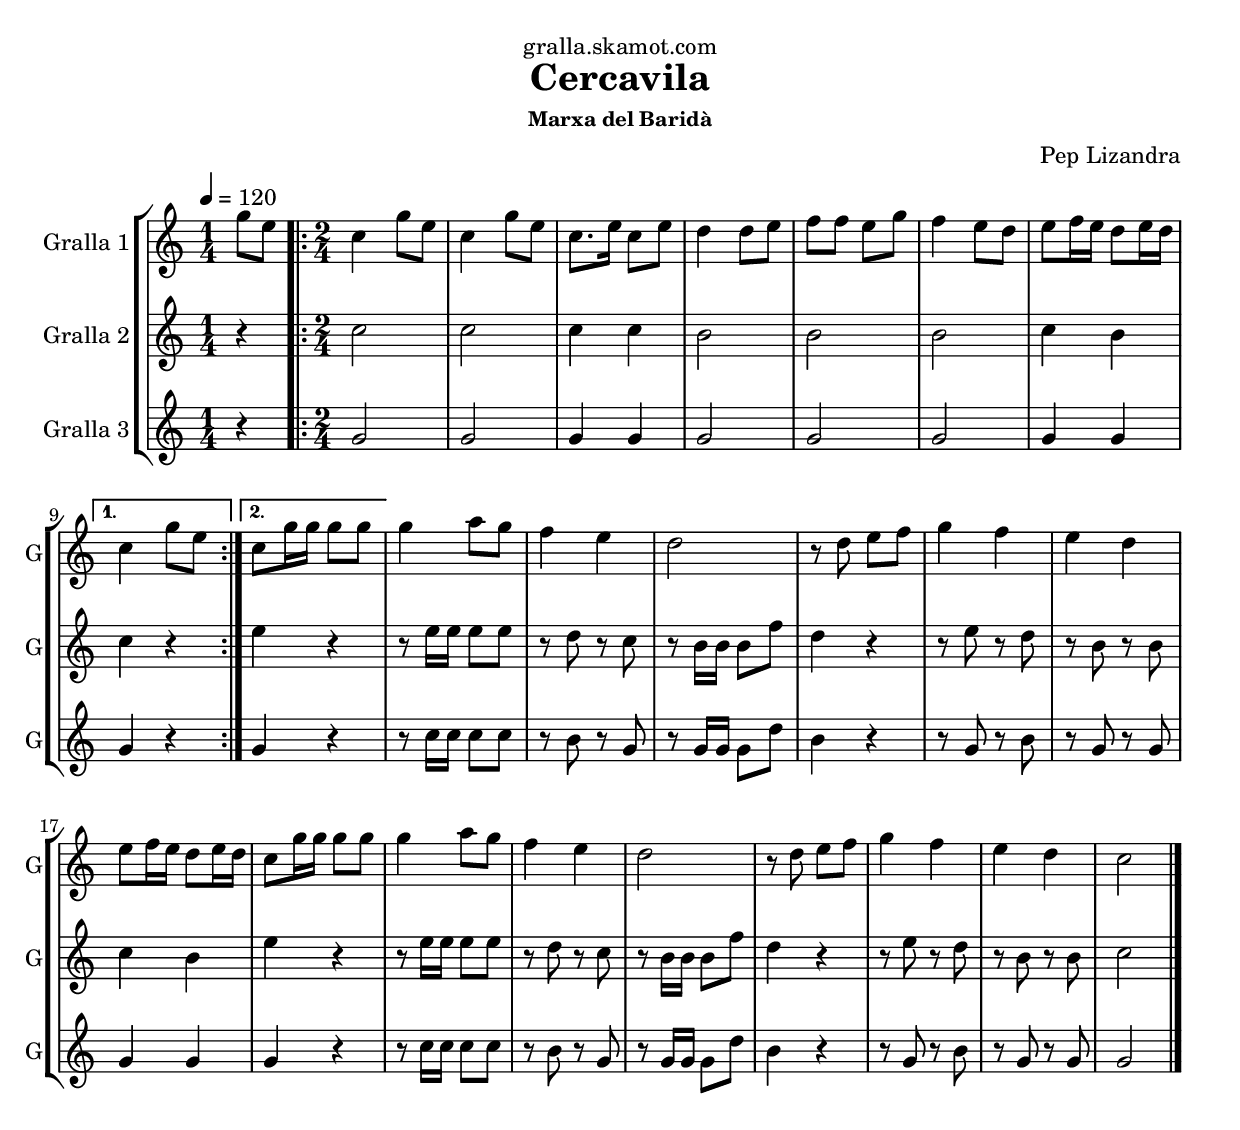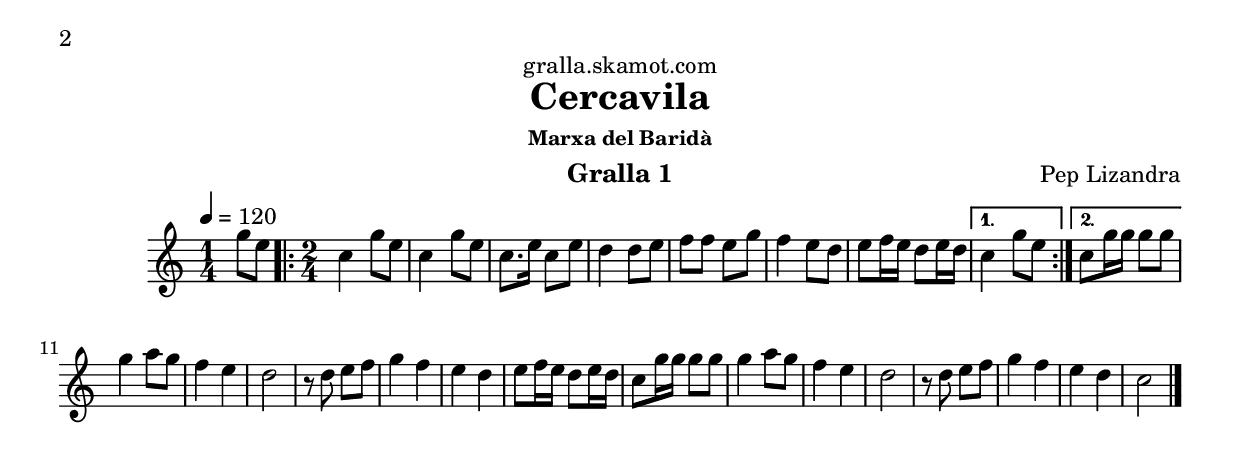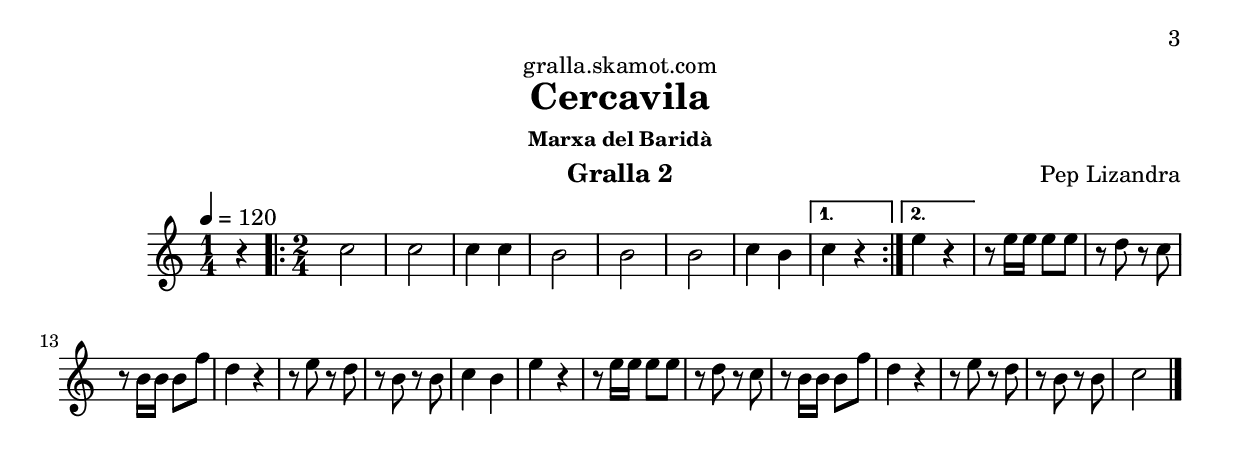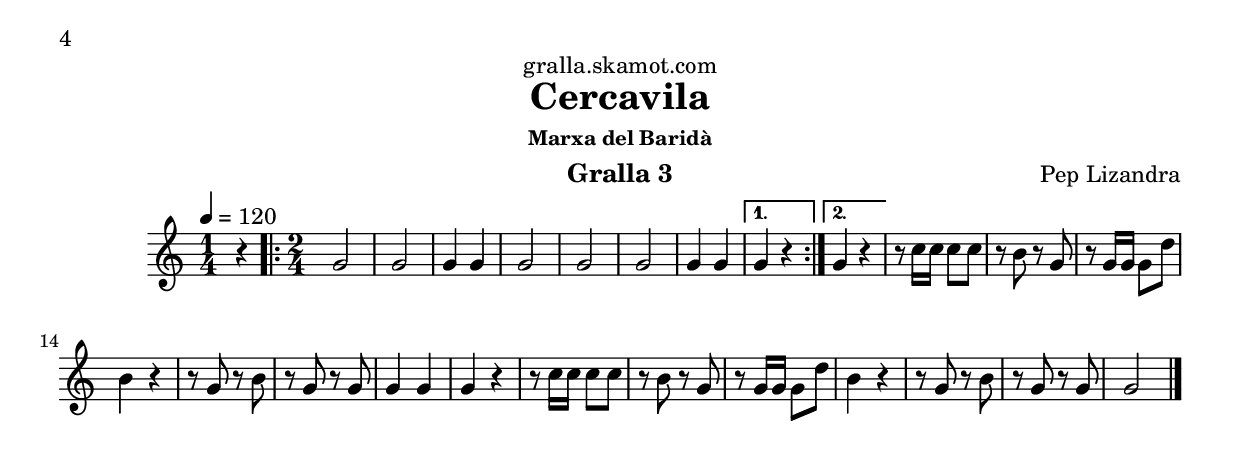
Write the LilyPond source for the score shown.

\version "2.16.2"

\header {
  dedication="gralla.skamot.com"
  title="Cercavila"
  subtitle=""
  subsubtitle="Marxa del Baridà"
  poet=""
  meter=""
  piece=""
  composer="Pep Lizandra"
  arranger=""
  opus=""
  instrument=""
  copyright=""
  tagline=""
}

liniaroAa =
\relative g''
{
  \tempo 4=120
  \clef treble
  \key c \major
  \time 1/4
  g8 e  |
  \time 2/4   \repeat volta 2 { c4 g'8 e  |
  c4 g'8 e  |
  c8. e16 c8 e  |
  %05
  d4 d8 e  |
  f8 f e g  |
  f4 e8 d  |
  e8 f16 e d8 e16 d }
  \alternative { { c4 g'8 e }
  %10
  { c8 g'16 g g8 g } }
  g4 a8 g  |
  f4 e  |
  d2  |
  r8 d e f  |
  %15
  g4 f  |
  e4 d  |
  e8 f16 e d8 e16 d  |
  c8 g'16 g g8 g  |
  g4 a8 g  |
  %20
  f4 e  |
  d2  |
  r8 d e f  |
  g4 f  |
  e4 d  |
  %25
  c2  \bar "|."
}

liniaroAb =
\relative c''
{
  \tempo 4=120
  \clef treble
  \key c \major
  \time 1/4
  r4  |
  \time 2/4   \repeat volta 2 { c2  |
  c2  |
  c4 c  |
  %05
  b2  |
  b2  |
  b2  |
  c4 b }
  \alternative { { c4 r }
  %10
  { e4 r } }
  r8 e16 e e8 e  |
  r8 d r c  |
  r8 b16 b b8 f'  |
  d4 r  |
  %15
  r8 e r d  |
  r8 b r b  |
  c4 b  |
  e4 r  |
  r8 e16 e e8 e  |
  %20
  r8 d r c  |
  r8 b16 b b8 f'  |
  d4 r  |
  r8 e r d  |
  r8 b r b  |
  %25
  c2  \bar "|."
}

liniaroAc =
\relative g'
{
  \tempo 4=120
  \clef treble
  \key c \major
  \time 1/4
  r4  |
  \time 2/4   \repeat volta 2 { g2  |
  g2  |
  g4 g  |
  %05
  g2  |
  g2  |
  g2  |
  g4 g }
  \alternative { { g4 r }
  %10
  { g4 r } }
  r8 c16 c c8 c  |
  r8 b r g  |
  r8 g16 g g8 d'  |
  b4 r  |
  %15
  r8 g r b  |
  r8 g r g  |
  g4 g  |
  g4 r  |
  r8 c16 c c8 c  |
  %20
  r8 b r g  |
  r8 g16 g g8 d'  |
  b4 r  |
  r8 g r b  |
  r8 g r g  |
  %25
  g2  \bar "|."
}

\bookpart {
  \score {
    \new StaffGroup {
      \override Score.RehearsalMark #'self-alignment-X = #LEFT
      <<
        \new Staff \with {instrumentName = #"Gralla 1" shortInstrumentName = #"G"} \liniaroAa
        \new Staff \with {instrumentName = #"Gralla 2" shortInstrumentName = #"G"} \liniaroAb
        \new Staff \with {instrumentName = #"Gralla 3" shortInstrumentName = #"G"} \liniaroAc
      >>
    }
    \layout {}
  }
  \score { \unfoldRepeats
    \new StaffGroup {
      \override Score.RehearsalMark #'self-alignment-X = #LEFT
      <<
        \new Staff \with {instrumentName = #"Gralla 1" shortInstrumentName = #"G"} \liniaroAa
        \new Staff \with {instrumentName = #"Gralla 2" shortInstrumentName = #"G"} \liniaroAb
        \new Staff \with {instrumentName = #"Gralla 3" shortInstrumentName = #"G"} \liniaroAc
      >>
    }
    \midi {
      \set Staff.midiInstrument = "oboe"
      \set DrumStaff.midiInstrument = "drums"
    }
  }
}

\bookpart {
  \header {instrument="Gralla 1"}
  \score {
    \new StaffGroup {
      \override Score.RehearsalMark #'self-alignment-X = #LEFT
      <<
        \new Staff \liniaroAa
      >>
    }
    \layout {}
  }
  \score { \unfoldRepeats
    \new StaffGroup {
      \override Score.RehearsalMark #'self-alignment-X = #LEFT
      <<
        \new Staff \liniaroAa
      >>
    }
    \midi {
      \set Staff.midiInstrument = "oboe"
      \set DrumStaff.midiInstrument = "drums"
    }
  }
}

\bookpart {
  \header {instrument="Gralla 2"}
  \score {
    \new StaffGroup {
      \override Score.RehearsalMark #'self-alignment-X = #LEFT
      <<
        \new Staff \liniaroAb
      >>
    }
    \layout {}
  }
  \score { \unfoldRepeats
    \new StaffGroup {
      \override Score.RehearsalMark #'self-alignment-X = #LEFT
      <<
        \new Staff \liniaroAb
      >>
    }
    \midi {
      \set Staff.midiInstrument = "oboe"
      \set DrumStaff.midiInstrument = "drums"
    }
  }
}

\bookpart {
  \header {instrument="Gralla 3"}
  \score {
    \new StaffGroup {
      \override Score.RehearsalMark #'self-alignment-X = #LEFT
      <<
        \new Staff \liniaroAc
      >>
    }
    \layout {}
  }
  \score { \unfoldRepeats
    \new StaffGroup {
      \override Score.RehearsalMark #'self-alignment-X = #LEFT
      <<
        \new Staff \liniaroAc
      >>
    }
    \midi {
      \set Staff.midiInstrument = "oboe"
      \set DrumStaff.midiInstrument = "drums"
    }
  }
}

